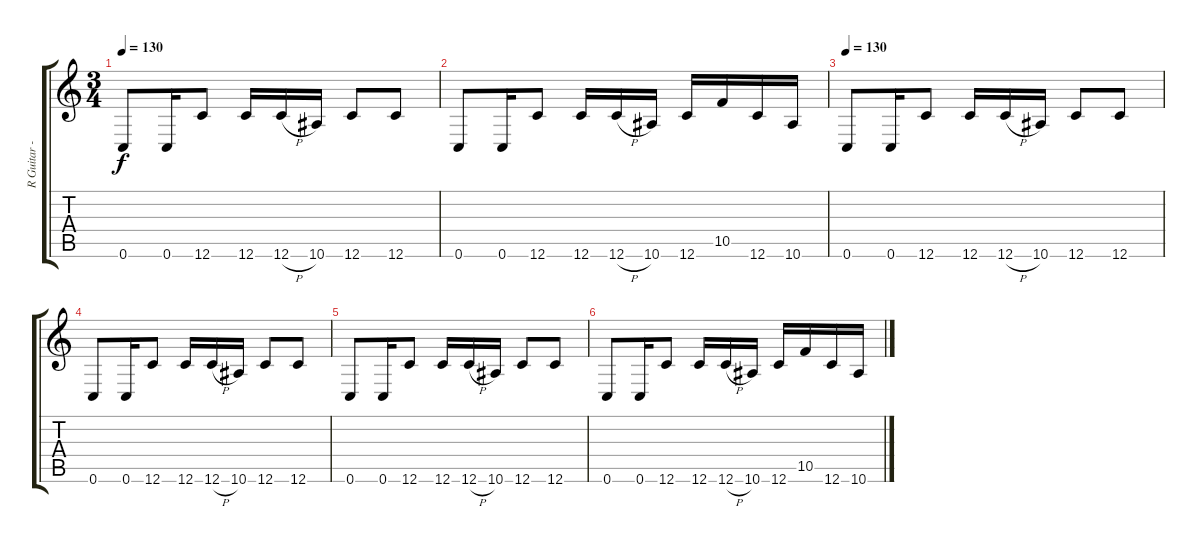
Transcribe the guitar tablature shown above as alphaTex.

\track ("R Guitar - Hammett" "R Guitar -") {instrument distortionguitar}
\staff {score tabs}
\tuning (D4 A3 F3 C3 G2 C2) {hide}
\ts (3 4)
\tempo 130
\clef g2
\ks c
0.6.8{dy f} 0.6.16 12.6.8 12.6.16 12.6{h}.16 10.6.16 12.6.8 12.6.8 |
0.6.8 0.6.16 12.6.8 12.6.16 12.6{h}.16 10.6.16 12.6.16 10.5.16 12.6.16 10.6.16 |
\tempo 130
0.6.8 0.6.16 12.6.8 12.6.16 12.6{h}.16 10.6.16 12.6.8 12.6.8 |
0.6.8 0.6.16 12.6.8 12.6.16 12.6{h}.16 10.6.16 12.6.8 12.6.8 |
0.6.8 0.6.16 12.6.8 12.6.16 12.6{h}.16 10.6.16 12.6.8 12.6.8 |
0.6.8 0.6.16 12.6.8 12.6.16 12.6{h}.16 10.6.16 12.6.16 10.5.16 12.6.16 10.6.16
